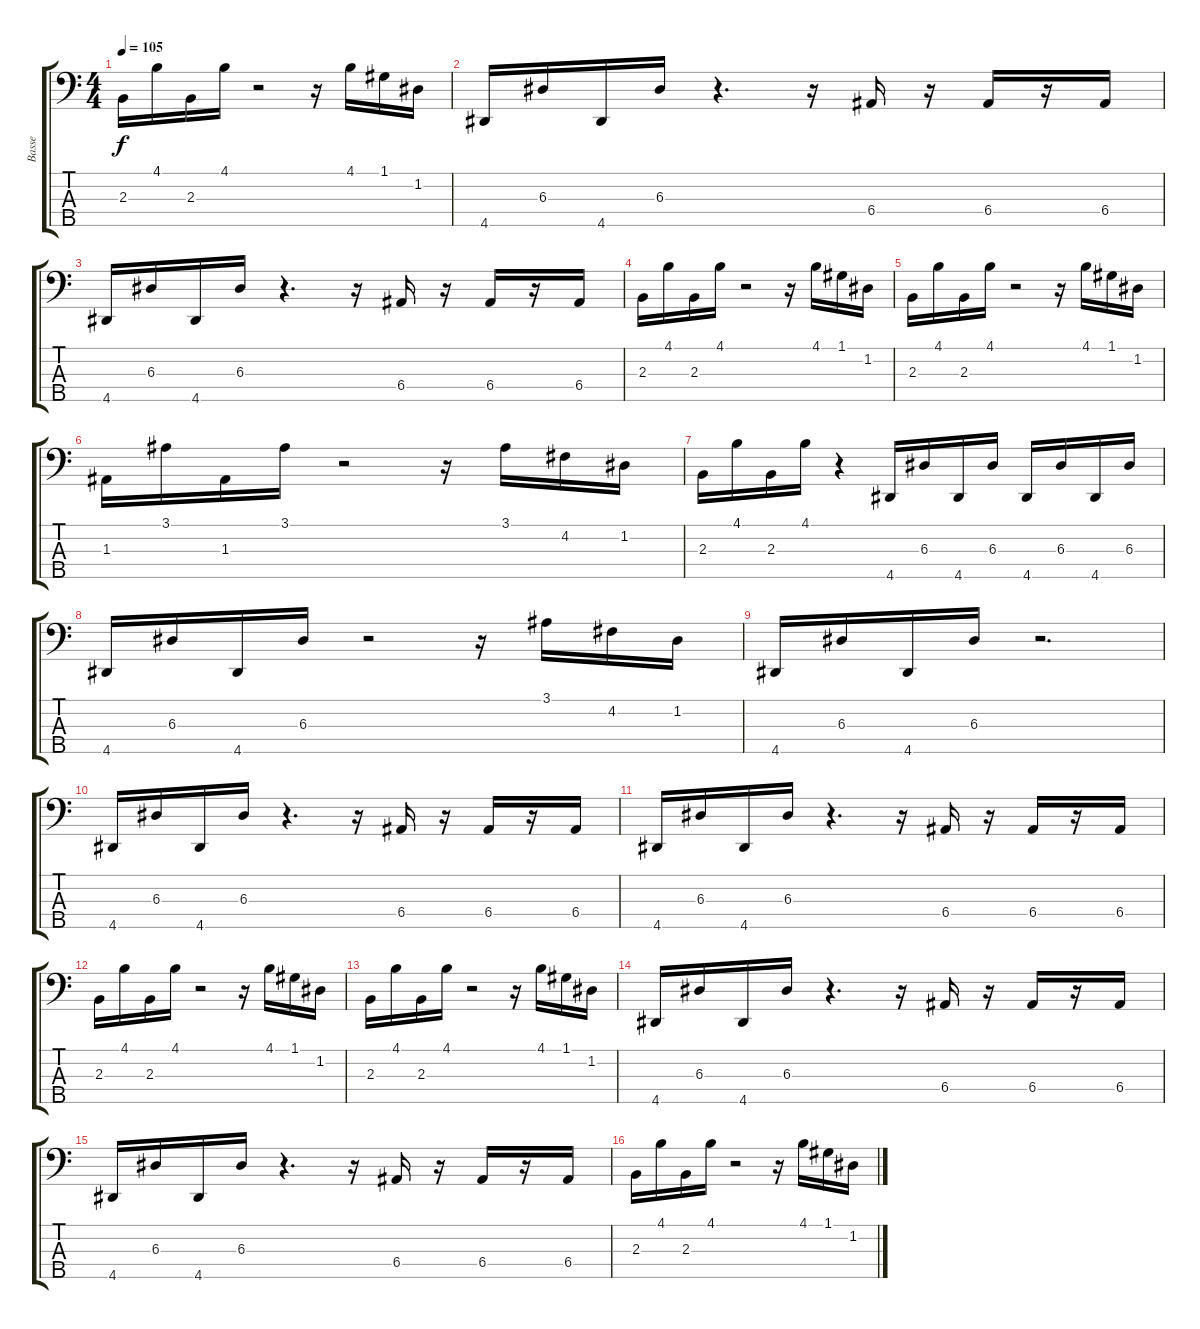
\track ("Basse" "Basse") {instrument synthbass1}
\staff {score tabs}
\tuning (G2 D2 A1 E1 B0) {hide}
\ts (4 4)
\tempo 105
\clef f4
\ks c
2.3.16{dy f} 4.1.16 2.3.16 4.1.16 r.2 r.16 4.1.16 1.1.16 1.2.16 |
4.5.16 6.3.16 4.5.16 6.3.16 r.4{d} r.16 6.4.16 r.16 6.4.16 r.16 6.4.16 |
4.5.16 6.3.16 4.5.16 6.3.16 r.4{d} r.16 6.4.16 r.16 6.4.16 r.16 6.4.16 |
2.3.16 4.1.16 2.3.16 4.1.16 r.2 r.16 4.1.16 1.1.16 1.2.16 |
2.3.16 4.1.16 2.3.16 4.1.16 r.2 r.16 4.1.16 1.1.16 1.2.16 |
1.3.16 3.1.16 1.3.16 3.1.16 r.2 r.16 3.1.16 4.2.16 1.2.16 |
2.3.16 4.1.16 2.3.16 4.1.16 r.4 4.5.16 6.3.16 4.5.16 6.3.16 4.5.16 6.3.16 4.5.16 6.3.16 |
4.5.16 6.3.16 4.5.16 6.3.16 r.2 r.16 3.1.16 4.2.16 1.2.16 |
4.5.16 6.3.16 4.5.16 6.3.16 r.2{d} |
4.5.16 6.3.16 4.5.16 6.3.16 r.4{d} r.16 6.4.16 r.16 6.4.16 r.16 6.4.16 |
4.5.16 6.3.16 4.5.16 6.3.16 r.4{d} r.16 6.4.16 r.16 6.4.16 r.16 6.4.16 |
2.3.16 4.1.16 2.3.16 4.1.16 r.2 r.16 4.1.16 1.1.16 1.2.16 |
2.3.16 4.1.16 2.3.16 4.1.16 r.2 r.16 4.1.16 1.1.16 1.2.16 |
4.5.16 6.3.16 4.5.16 6.3.16 r.4{d} r.16 6.4.16 r.16 6.4.16 r.16 6.4.16 |
4.5.16 6.3.16 4.5.16 6.3.16 r.4{d} r.16 6.4.16 r.16 6.4.16 r.16 6.4.16 |
2.3.16 4.1.16 2.3.16 4.1.16 r.2 r.16 4.1.16 1.1.16 1.2.16
